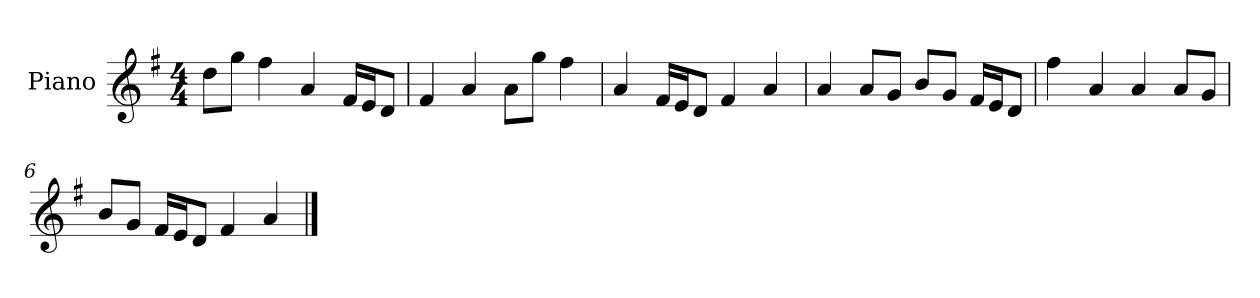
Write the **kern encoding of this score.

**kern
*part1
*staff1
*I"Piano
*I'P-no
*clefG2
*k[f#]
*M4/4
*MM90
=1
8dd\L
8gg\J
4ff#\
4a/
16f#/LL
16e/J
8d/J
=2
4f#/
4a/
8a\L
8gg\J
4ff#\
=3
4a/
16f#/LL
16e/J
8d/J
4f#/
4a/
=4
4a/
8a/L
8g/J
8b/L
8g/J
16f#/LL
16e/J
8d/J
=5
4ff#\
4a/
4a/
8a/L
8g/J
=6
8b/L
8g/J
16f#/LL
16e/J
8d/J
4f#/
4a/
==
*-
